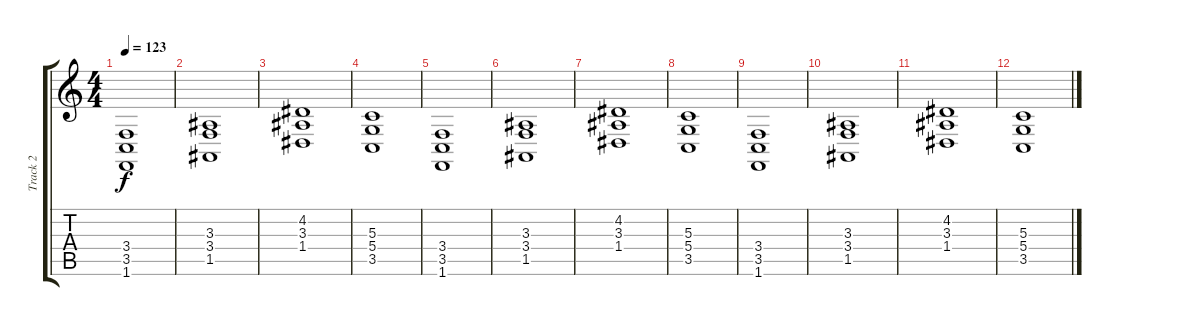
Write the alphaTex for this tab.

\track ("Track 2" "Track 2") {instrument pad2warm}
\staff {score tabs}
\tuning (E4 B3 G3 D3 A2 E2) {hide}
\ts (4 4)
\tempo 123
\clef g2
\ks c
(3.4 3.5 1.6).1{dy f} |
(3.3 3.4 1.5).1 |
(4.2 3.3 1.4).1 |
(5.3 5.4 3.5).1 |
(3.4 3.5 1.6).1 |
(3.3 3.4 1.5).1 |
(4.2 3.3 1.4).1 |
(5.3 5.4 3.5).1 |
(3.4 3.5 1.6).1 |
(3.3 3.4 1.5).1 |
(4.2 3.3 1.4).1 |
(5.3 5.4 3.5).1
